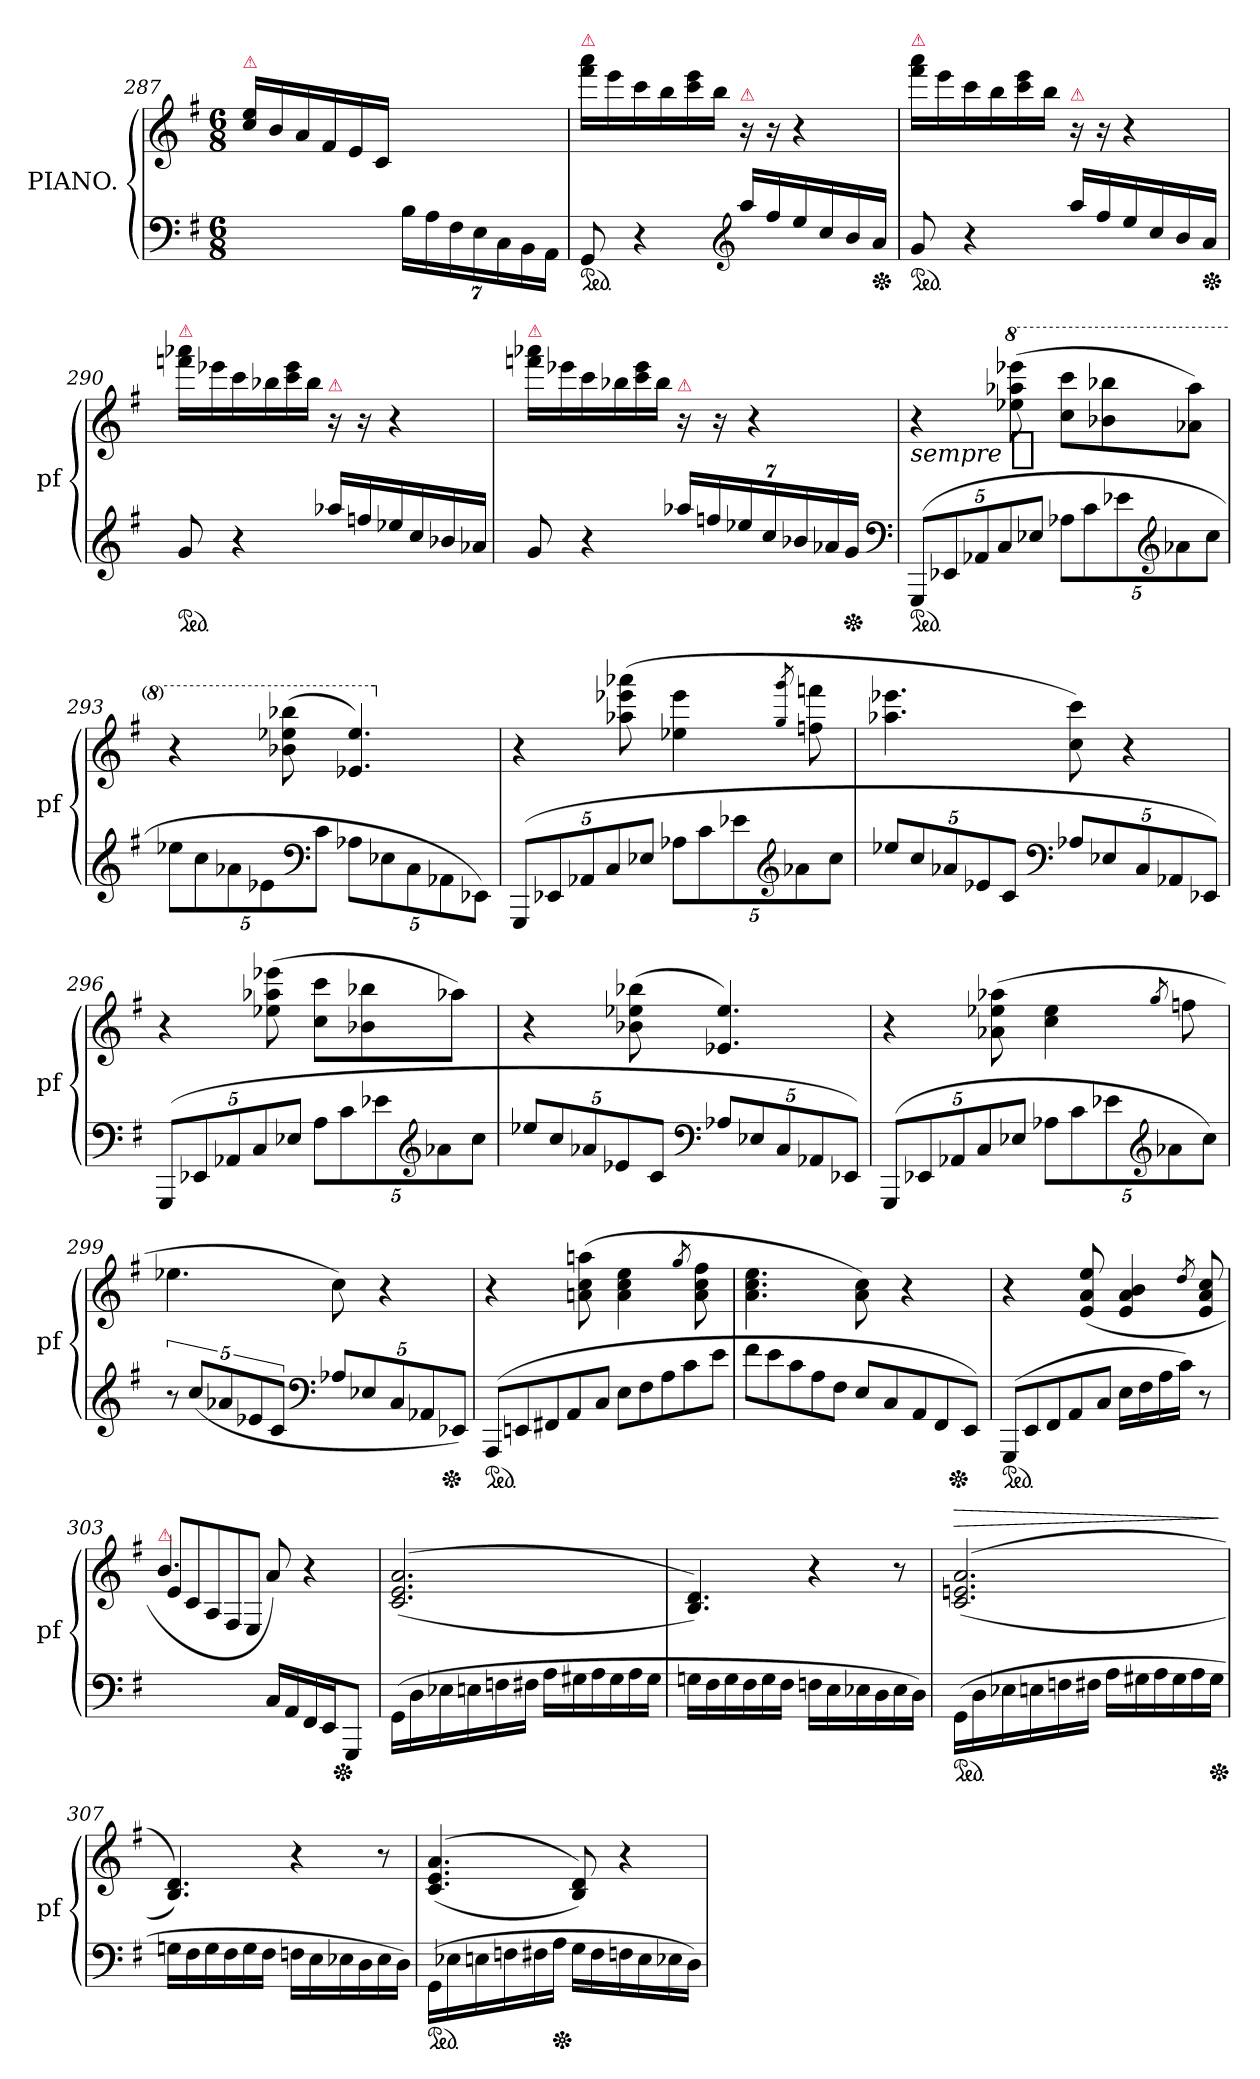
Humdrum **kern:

**kern	**kern	**dynam
*part1	*part1	*part1
*staff2	*staff1	*staff1/2
*I"PIANO.	*	*
*I'pf	*	*
*clefF4	*clefG2	*
*k[f#]	*k[f#]	*
*M6/8	*M6/8	*
=287	=287	=287
!	!LO:TX:a:color=crimson:t=⚠	!
8.ryy	16cc\ 16ee\LL	.
.	16b\	.
.	16a\	.
16ryy	16f#/	.
16ryy	16e/	.
16ryy	16c/JJ	.
56%3B\LL	4.ryy	.
56%3A\	.	.
56%3F#\	.	.
56%3E\	.	.
56%3C\	.	.
56%3BB\	.	.
56%3AA\JJ	.	.
=288	=288	=288
!	!LO:TX:a:color=crimson:t=⚠	!
*ped	*	*
8GG/	16fff#\ 16aaa\LL	.
.	16eee\	.
4r	16ccc\	.
.	16bb\	.
.	16ccc\ 16eee\	.
.	16bb\JJ	.
*clefG2	*	*
!	!LO:TX:a:color=crimson:t=⚠	!
16aa\LL	16r	.
16ff#/	16r	.
16ee/	4r	.
16cc/	.	.
16b/	.	.
*Xped	*	*
16a/JJ	.	.
=289	=289	=289
!	!LO:TX:a:color=crimson:t=⚠	!
*ped	*	*
8g/	16fff#\ 16aaa\LL	.
.	16eee\	.
4r	16ccc\	.
.	16bb\	.
.	16ccc\ 16eee\	.
.	16bb\JJ	.
!	!LO:TX:a:color=crimson:t=⚠	!
16aa\LL	16r	.
16ff#/	16r	.
16ee/	4r	.
16cc/	.	.
16b/	.	.
*Xped	*	*
16a/JJ	.	.
=290	=290	=290
!	!LO:TX:a:color=crimson:t=⚠	!
*ped	*	*
8g/	16fffn\ 16aaa-X\LL	.
.	16eee-X\	.
4r	16ccc\	.
.	16bb-X\	.
.	16ccc\ 16eee-\	.
.	16bb-\JJ	.
!	!LO:TX:a:color=crimson:t=⚠	!
16aa-X\LL	16r	.
16ffn/	16r	.
16ee-X/	4r	.
16cc/	.	.
16b-X/	.	.
16a-X/JJ	.	.
=291	=291	=291
!	!LO:TX:a:color=crimson:t=⚠	!
8g/	16fffn\ 16aaa-X\LL	.
.	16eee-X\	.
4r	16ccc\	.
.	16bb-X\	.
.	16ccc\ 16eee-\	.
.	16bb-\JJ	.
!	!LO:TX:a:color=crimson:t=⚠	!
56%3aa-X\LL	16r	.
56%3ffn/	.	.
.	16r	.
56%3ee-X/	.	.
.	4r	.
56%3cc/	.	.
56%3b-X/	.	.
56%3a-X/	.	.
*Xped	*	*
56%3g/JJ	.	.
*clefF4	*	*
=292	=292	=292
!	!	!LO:DY:t=sempre %s
*ped	*	*
(>40%3GGG/L	4r	pp
40%3EE-X/	.	.
40%3AA-X/	.	.
40%3C/	.	.
*	*8va	*
.	(>8eee-X\ 8aaa-X\ 8eeee-X\	.
40%3E-X/J	.	.
40%3A-X\L	8ccc\ 8cccc\L	.
40%3c\	.	.
.	8bb-X\ 8bbb-X\	.
40%3e-X\	.	.
*clefG2	*	*
40%3a-X\	.	.
.	8aa-X\ 8aaa-\J)	.
40%3cc\J	.	.
=293	=293	=293
40%3ee-X\L	4r	.
40%3cc\	.	.
40%3a-X\	.	.
40%3e-X\	.	.
.	(>8bb-X\ 8eee-X\ 8bbb-X\	.
*clefF4	*	*
40%3c\J	.	.
40%3A-X\L	4.ee-X/ 4.eee-/)	.
40%3E-X\	.	.
40%3C\	.	.
40%3AA-X\	.	.
40%3EE-X\J)	.	.
=294	=294	=294
*	*X8va	*
(>40%3GGG/L	4r	.
40%3EE-X/	.	.
40%3AA-X/	.	.
40%3C/	.	.
.	(>8aa-X\ 8eee-X\ 8aaa-X\	.
40%3E-X/J	.	.
40%3A-X\L	4ee-X\ 4eee-\	.
40%3c\	.	.
40%3e-X\	.	.
*clefG2	*	*
40%3a-X\	.	.
.	8qgg/ 8qggg/	.
.	8ffn\ 8fffn\	.
40%3cc\J	.	.
=295	=295	=295
40%3ee-X/L	4.aa-X\ 4.eee-X\	.
40%3cc/	.	.
40%3a-X/	.	.
40%3e-X/	.	.
40%3c/J	.	.
*clefF4	*	*
40%3A-X/L	8cc\ 8ccc\)	.
40%3E-X/	.	.
.	4r	.
40%3C/	.	.
40%3AA-X/	.	.
40%3EE-X/J)	.	.
=296	=296	=296
(>40%3GGG/L	4r	.
40%3EE-X/	.	.
40%3AA-X/	.	.
40%3C/	.	.
.	(>8ee-X\ 8aa-X\ 8eee-X\	.
40%3E-X/J	.	.
40%3A\L	8cc\ 8ccc\L	.
40%3c\	.	.
.	8b-X\ 8bb-X\	.
40%3e-X\	.	.
*clefG2	*	*
40%3a-X\	.	.
.	8aa-X\J)	.
40%3cc\J	.	.
=297	=297	=297
40%3ee-X/L	4r	.
40%3cc/	.	.
40%3a-X/	.	.
40%3e-X/	.	.
.	(>8b-X\ 8ee-X\ 8bb-X\	.
40%3c/J	.	.
*clefF4	*	*
40%3A-X/L	4.e-X/ 4.ee-/)	.
40%3E-X/	.	.
40%3C/	.	.
40%3AA-X/	.	.
40%3EE-X/J)	.	.
=298	=298	=298
(>40%3GGG/L	4r	.
40%3EE-X/	.	.
40%3AA-X/	.	.
40%3C/	.	.
.	(>8a-X\ 8ee-X\ 8aa-X\	.
40%3E-X/J	.	.
40%3A-X\L	4cc\ 4ee-\	.
40%3c\	.	.
40%3e-X\	.	.
*clefG2	*	*
40%3a-X\	.	.
.	8qgg/	.
.	8ffn\	.
40%3cc\J)	.	.
=299	=299	=299
40%3r	4.ee-X\	.
(<40%3cc/L	.	.
40%3a-X/	.	.
40%3e-X/	.	.
40%3c/J	.	.
*clefF4	*	*
40%3A-X/L	8cc\)	.
40%3E-X/	.	.
.	4r	.
40%3C/	.	.
40%3AA-X/	.	.
*Xped	*	*
40%3EE-X/J)	.	.
=300	=300	=300
*Xtuplet	*	*
*ped	*	*
(>40%3AAA/L	4r	.
40%3EEn/	.	.
40%3FF#X/	.	.
40%3AA/	.	.
.	(>8an\ 8cc\ 8aan\	.
40%3C/J	.	.
40%3E\L	4a\ 4cc\ 4ee\	.
40%3F#\	.	.
40%3A\	.	.
40%3c\	.	.
.	8qgg/	.
.	8a\ 8cc\ 8ff#\	.
40%3e\J	.	.
=301	=301	=301
*	*^	*
40%3f#\L	4.a\ 4.cc\ 4.ee\	5%2ryy	.
40%3e\	.	.	.
40%3c\	.	.	.
40%3A\	.	.	.
40%3F#\J	.	.	.
40%3E/L	8a\ 8cc\)	.	.
.	.	5ryy	.
40%3C/	.	.	.
.	4r	.	.
40%3AA/	.	.	.
40%3FF#/	.	40.ryy	.
*Xped	*	*	*
.	.	10ryy	.
40%3EE/J)	.	.	.
.	.	80ryy	.
*	*v	*v	*
=302	=302	=302
*ped	*	*
(>40%3GGG/L	4r	.
40%3EE/	.	.
40%3FF#/	.	.
40%3AA/	.	.
.	(>8e/ 8a/ 8ee/	.
40%3C/J	.	.
16E\LL	4e/ 4a/ 4b/	.
16F#\	.	.
16A\	.	.
16c\JJ)	.	.
.	8qdd/	.
8r	8e/ 8a/ 8cc/	.
=303	=303	=303
*	*^	*
*	*	*Xtuplet	*
!	!LO:TX:a:color=crimson:t=⚠	!	!
*	*	*^	*
40%3ryy	4.b/	40%3e\L	2ryy	.
40%3ryy	.	40%3c\	.	.
40%3ryy	.	40%3A/	.	.
40%3ryy	.	40%3F#/	.	.
40%3ryy	.	40%3E/J	.	.
16C/LL	8a/)	4.ryy	.	.
16AA/	.	.	.	.
16FF#/	4r	.	16.ryy	.
16EE/J	.	.	.	.
*Xped	*	*	*	*
.	.	.	8ryy	.
8GGG/J	.	.	.	.
.	.	.	32ryy	.
*	*v	*v	*v	*
=304	=304	=304
(>16GG\LL	(<(>2.c/ 2.e/ 2.a/	.
16D\	.	.
16E-X\	.	.
16En\	.	.
16Fn\	.	.
16F#X\JJ	.	.
16A\LL	.	.
16G#X\	.	.
16A\	.	.
16G#\	.	.
16A\	.	.
16G#\JJ	.	.
=305	=305	=305
16Gn\LL	4.B/ 4.d/))	.
16F#\	.	.
16G\	.	.
16F#\	.	.
16G\	.	.
16F#\JJ	.	.
16Fn\LL	4r	.
16E\	.	.
16E-X\	.	.
16D\	.	.
16E-\	8r	.
16D\JJ)	.	.
=306	=306	=306
!	!	!LO:HP:a
*ped	*	*
(>16GG\LL	(<(>2.c/ 2.en/ 2.a/	>
16D\	.	.
16E-X\	.	.
16En\	.	.
16Fn\	.	.
16F#X\JJ	.	.
16A\LL	.	.
16G#X\	.	.
16A\	.	.
16G#\	.	.
16A\	.	.
*Xped	*	*
16G#\JJ	.	.
.	.	]
=307	=307	=307
16Gn\LL	4.B/ 4.d/))	.
16F#\	.	.
16G\	.	.
16F#\	.	.
16G\	.	.
16F#\JJ	.	.
16Fn\LL	4r	.
16E\	.	.
16E-X\	.	.
16D\	.	.
16E-\	8r	.
16D\JJ)	.	.
=308	=308	=308
*ped	*	*
(>16GG\LL	(<(>4.c/ 4.e/ 4.a/	.
16E-X\	.	.
16En\	.	.
16Fn\	.	.
16F#X\	.	.
*Xped	*	*
16A\JJ	.	.
16G\LL	8B/ 8d/))	.
16F#\	.	.
16Fn\	4r	.
16E\	.	.
16E-X\	.	.
16D\JJ)	.	.
=	=	=
*-	*-	*-
